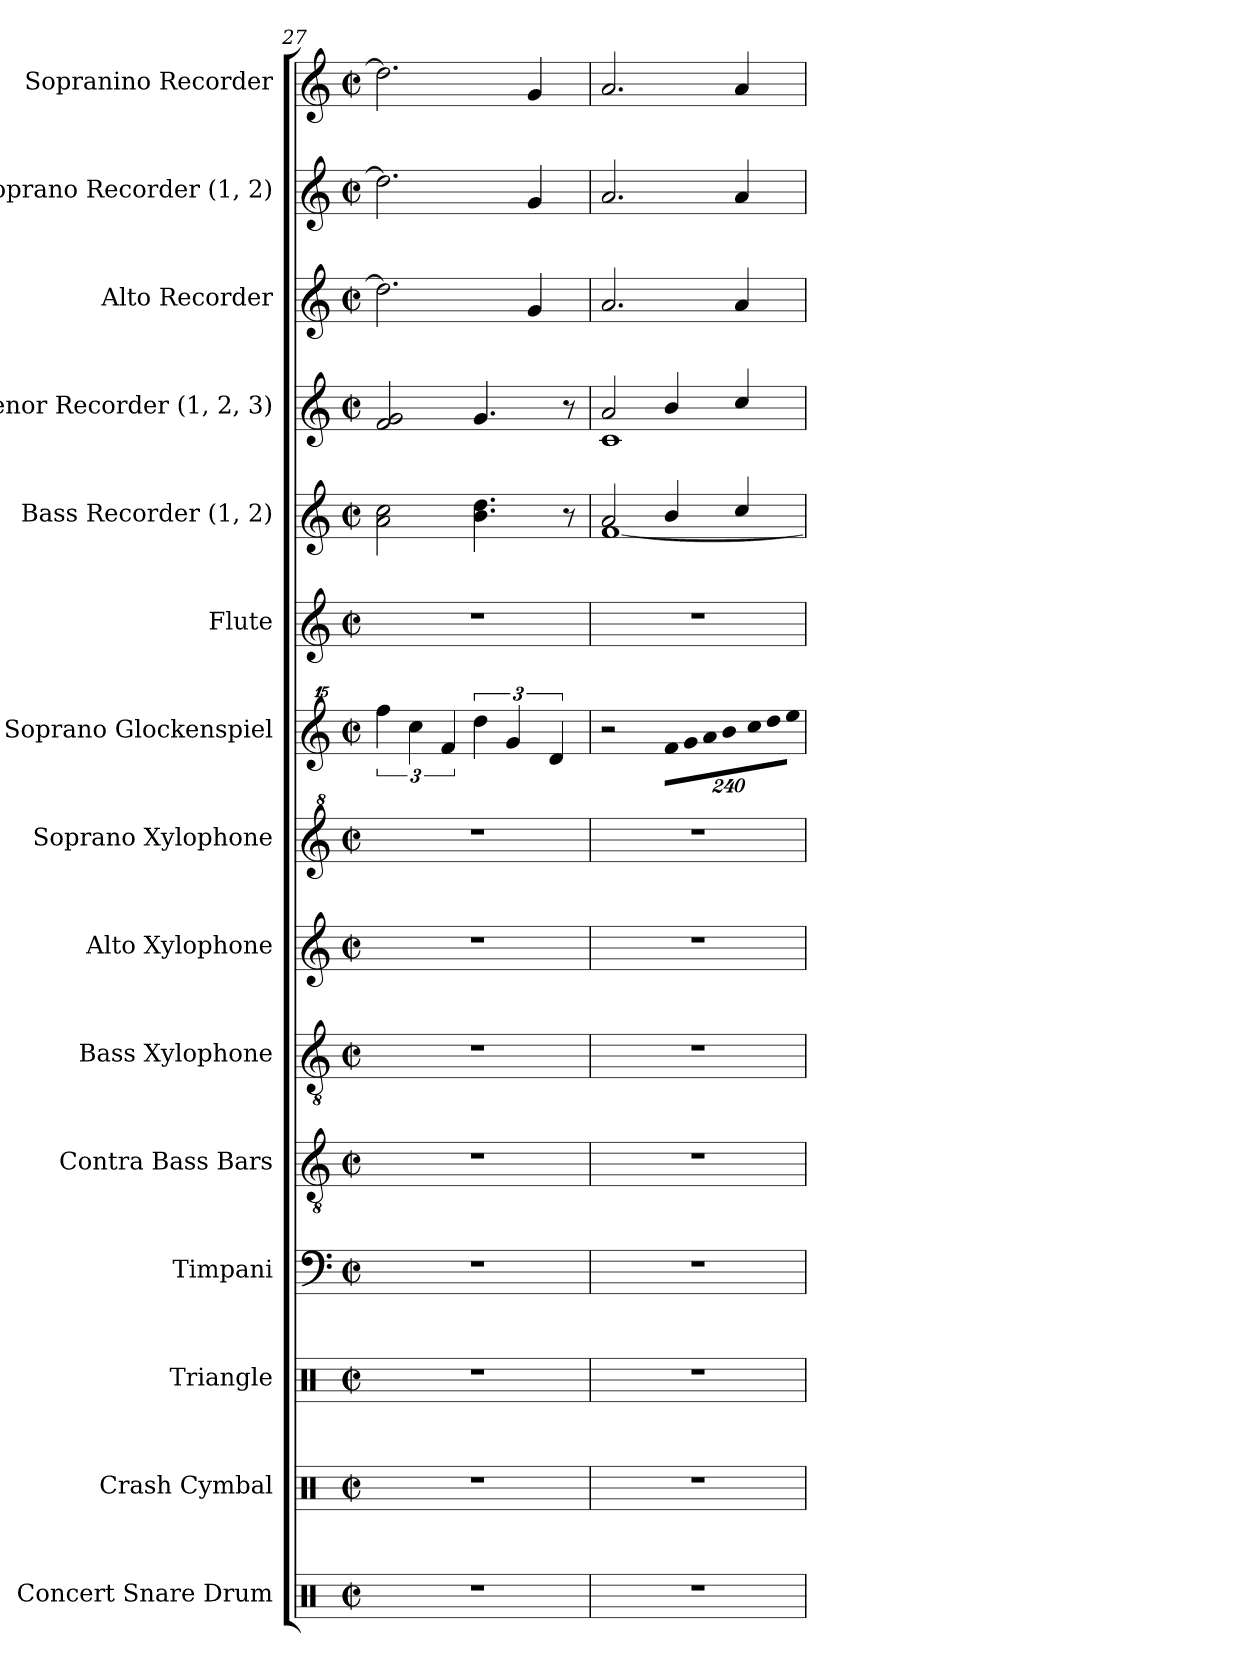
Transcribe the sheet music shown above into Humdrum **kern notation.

**kern	**kern	**kern	**kern	**kern	**kern	**kern	**kern	**kern	**kern	**kern	**kern	**kern	**kern	**kern
*part15	*part14	*part13	*part12	*part11	*part10	*part9	*part8	*part7	*part6	*part5	*part4	*part3	*part2	*part1
*staff15	*staff14	*staff13	*staff12	*staff11	*staff10	*staff9	*staff8	*staff7	*staff6	*staff5	*staff4	*staff3	*staff2	*staff1
*I"Concert Snare Drum	*I"Crash Cymbal	*I"Triangle	*I"Timpani	*I"Contra  Bass  Bars	*I"Bass  Xylophone	*I"Alto  Xylophone	*I"Soprano  Xylophone	*I"Soprano  Glockenspiel	*I"Flute	*I"Bass  Recorder (1, 2)	*I"Tenor  Recorder (1, 2, 3)	*I"Alto  Recorder	*I"Soprano  Recorder (1, 2)	*I"Sopranino  Recorder
*I'Con. Sn.	*I'Cr. Cym.	*I'Trgl.	*I'Timp.	*I'CBB	*I'BX	*I'AX	*I'SX	*I'SG	*I'Fl.	*I'B. Rec.	*I'T. Rec.	*I'A. Rec.	*I'S. Rec.	*I'So. R
!!LO:PB:g=z
*clefX	*clefX	*clefX	*clefF4	*clefGv2	*clefGv2	*clefG2	*clefG^2	*clefG^^2	*clefG2	*clefG2	*clefG2	*clefG2	*clefG2	*clefG2
*	*	*	*	*ITrd14c24	*	*	*	*	*	*ITrd7c12	*	*	*ITrd-7c-12	*ITrd-7c-12
*k[]	*k[]	*k[]	*k[]	*k[]	*k[]	*k[]	*k[]	*k[]	*k[]	*k[]	*k[]	*k[]	*k[]	*k[]
*M2/2	*M2/2	*M2/2	*M2/2	*M2/2	*M2/2	*M2/2	*M2/2	*M2/2	*M2/2	*M2/2	*M2/2	*M2/2	*M2/2	*M2/2
*met(c|)	*met(c|)	*met(c|)	*met(c|)	*met(c|)	*met(c|)	*met(c|)	*met(c|)	*met(c|)	*met(c|)	*met(c|)	*met(c|)	*met(c|)	*met(c|)	*met(c|)
=27	=27	=27	=27	=27	=27	=27	=27	=27	=27	=27	=27	=27	=27	=27
1r	1r	1r	1r	1r	1r	1r	1r	6ffff\	1r	2A\ 2c\	2f/ 2g/	2.dd\]	2.ddd\]	2.ddd\]
.	.	.	.	.	.	.	.	6cccc\	.	.	.	.	.	.
.	.	.	.	.	.	.	.	6fff/	.	.	.	.	.	.
.	.	.	.	.	.	.	.	6dddd\	.	4.B\ 4.d\	4.g/	.	.	.
.	.	.	.	.	.	.	.	6ggg/	.	.	.	.	.	.
.	.	.	.	.	.	.	.	.	.	.	.	4g/	4gg/	4gg/
.	.	.	.	.	.	.	.	6ddd/	.	.	.	.	.	.
.	.	.	.	.	.	.	.	.	.	8r	8r	.	.	.
=28	=28	=28	=28	=28	=28	=28	=28	=28	=28	=28	=28	=28	=28	=28
*	*	*	*	*	*	*	*	*	*	*^	*^	*	*	*
1r	1r	1r	1r	1r	1r	1r	1r	2r	1r	2A/	[1F	2a/	1c	2.a/	2.aa/	2.aa/
*	*	*	*	*	*	*	*	*Xbrackettup	*	*	*	*	*	*	*	*
!	!	!	!	!	!	!	!	!LO:N:vis=16	!	!	!	!	!	!	!	!
.	.	.	.	.	.	.	.	1920%137fff\LL	.	4B/	.	4b/	.	.	.	.
!	!	!	!	!	!	!	!	!LO:N:vis=16	!	!	!	!	!	!	!	!
.	.	.	.	.	.	.	.	1920%137ggg\	.	.	.	.	.	.	.	.
!	!	!	!	!	!	!	!	!LO:N:vis=16	!	!	!	!	!	!	!	!
.	.	.	.	.	.	.	.	1920%137aaa\	.	.	.	.	.	.	.	.
!	!	!	!	!	!	!	!	!LO:N:vis=16	!	!	!	!	!	!	!	!
.	.	.	.	.	.	.	.	1920%137bbb\	.	.	.	.	.	.	.	.
.	.	.	.	.	.	.	.	.	.	4c/	.	4cc/	.	4a/	4aa/	4aa/
!	!	!	!	!	!	!	!	!LO:N:vis=16	!	!	!	!	!	!	!	!
.	.	.	.	.	.	.	.	1920%137cccc\	.	.	.	.	.	.	.	.
!	!	!	!	!	!	!	!	!LO:N:vis=16	!	!	!	!	!	!	!	!
.	.	.	.	.	.	.	.	1920%137dddd\	.	.	.	.	.	.	.	.
!	!	!	!	!	!	!	!	!LO:N:vis=16	!	!	!	!	!	!	!	!
.	.	.	.	.	.	.	.	1920%137eeee\JJ	.	.	.	.	.	.	.	.
.	.	.	.	.	.	.	.	1920ryy	.	.	.	.	.	.	.	.
*	*	*	*	*	*	*	*	*	*	*v	*v	*	*	*	*	*
*	*	*	*	*	*	*	*	*	*	*	*v	*v	*	*	*
=	=	=	=	=	=	=	=	=	=	=	=	=	=	=
*-	*-	*-	*-	*-	*-	*-	*-	*-	*-	*-	*-	*-	*-	*-
